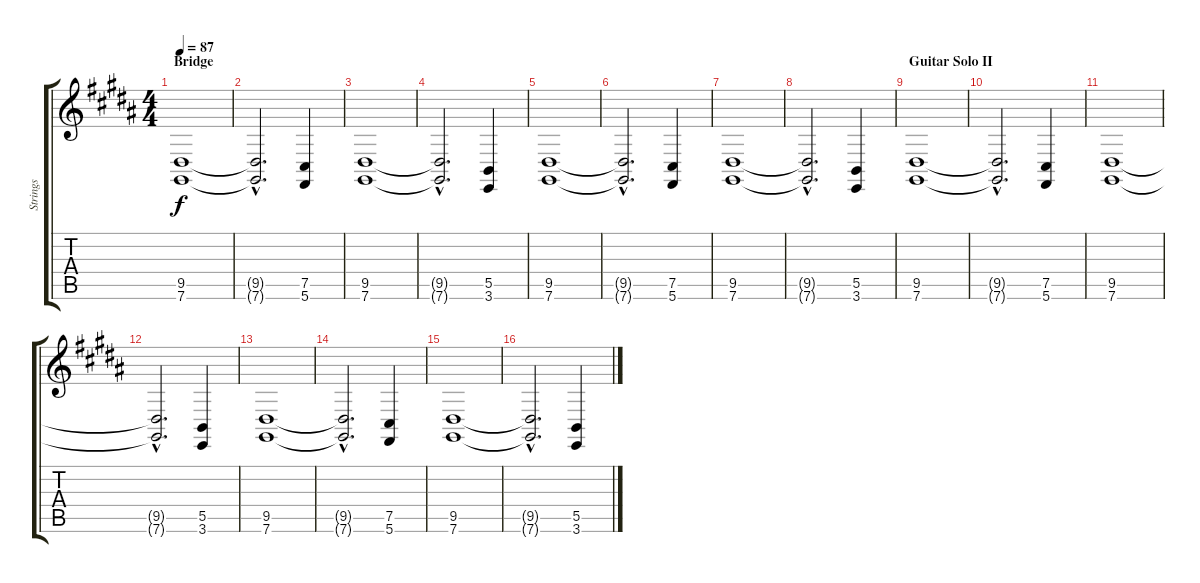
\track ("Strings" "Strings") {instrument stringensemble1}
\staff {score tabs}
\tuning (Db4 Ab3 E3 B2 Gb2 Db2) {hide}
\ts (4 4)
\section ("" "Bridge")
\tempo 87
\clef g2
\ks b
(9.5 7.6).1{dy f volume 10} |
(9.5{hac t} 7.6{hac t}).2{d} (7.5 5.6).4 |
(9.5 7.6).1 |
(9.5{hac t} 7.6{hac t}).2{d} (5.5 3.6).4 |
(9.5 7.6).1{volume 10} |
(9.5{hac t} 7.6{hac t}).2{d} (7.5 5.6).4 |
(9.5 7.6).1 |
(9.5{hac t} 7.6{hac t}).2{d} (5.5 3.6).4 |
\section ("" "Guitar Solo II")
(9.5 7.6).1{volume 10} |
(9.5{hac t} 7.6{hac t}).2{d} (7.5 5.6).4 |
(9.5 7.6).1 |
(9.5{hac t} 7.6{hac t}).2{d} (5.5 3.6).4 |
(9.5 7.6).1{volume 10} |
(9.5{hac t} 7.6{hac t}).2{d} (7.5 5.6).4 |
(9.5 7.6).1 |
(9.5{hac t} 7.6{hac t}).2{d} (5.5 3.6).4
